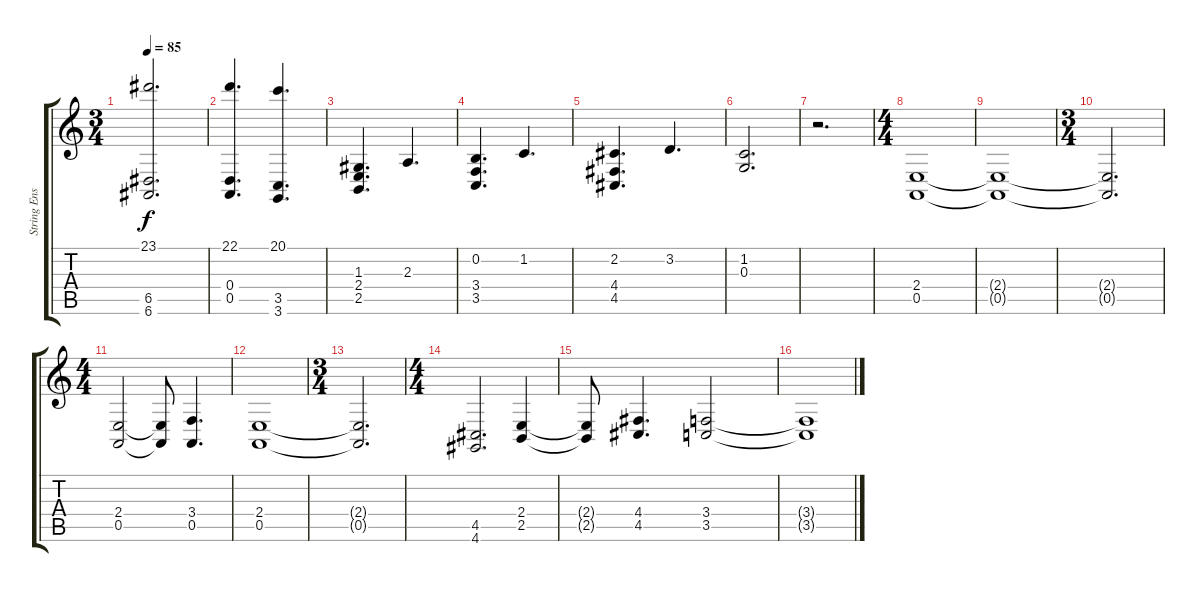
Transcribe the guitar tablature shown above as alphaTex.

\track ("String Ensemble 1" "String Ens") {instrument stringensemble1}
\staff {score tabs}
\tuning (E4 B3 G3 D3 A2 E2) {hide}
\ts (3 4)
\tempo 85
\clef g2
\ks c
(23.1 6.5 6.6).2{d dy f} |
(22.1 0.4 0.5).4{d} (20.1 3.5 3.6).4{d} |
(1.3 2.4 2.5).4{d} 2.3.4{d} |
(0.2 3.4 3.5).4{d} 1.2.4{d} |
(2.2 4.4 4.5).4{d} 3.2.4{d} |
(1.2 0.3).2{d} |
r.2{d} |
\ts (4 4)
(2.4 0.5).1 |
(2.4{t} 0.5{t}).1 |
\ts (3 4)
(2.4{t} 0.5{t}).2{d} |
\ts (4 4)
(2.4 0.5).2 (2.4{t} 0.5{t}).8 (3.4 0.5).4{d} |
(2.4 0.5).1 |
\ts (3 4)
(2.4{t} 0.5{t}).2{d} |
\ts (4 4)
(4.5 4.6).2{d} (2.4 2.5).4 |
(2.4{t} 2.5{t}).8 (4.4 4.5).4{d} (3.4 3.5).2 |
(3.4{t} 3.5{t}).1
